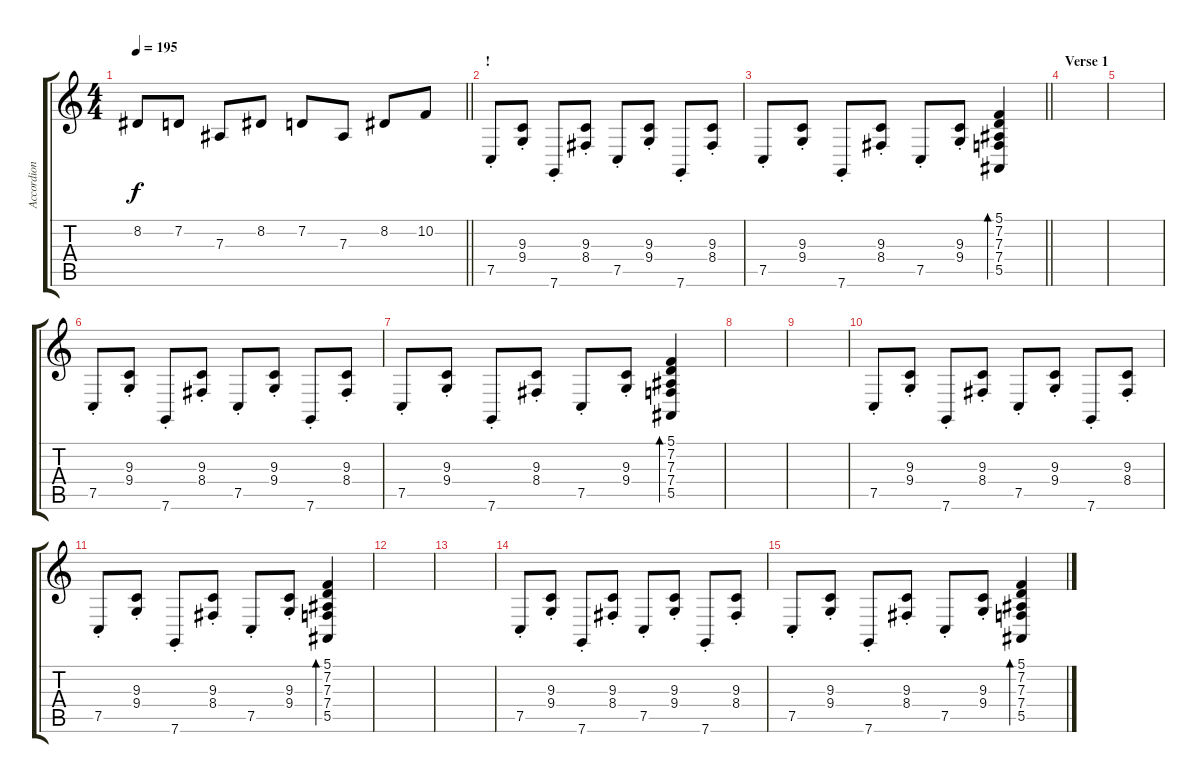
\track ("Accordion" "Accordion") {instrument accordion}
\staff {score tabs}
\tuning (C4 G3 Eb3 Bb2 F2 C2) {hide}
\ts (4 4)
\tempo 195
\clef g2
\barLineRight lightlight
\ks c
8.2.8{dy f} 7.2.8 7.3.8 8.2.8 7.2.8 7.3.8 8.2.8 10.2.8 |
\section ("" "!")
7.5{st}.8 (9.3{st} 9.4{st}).8 7.6{st}.8 (9.3 8.4{st}).8 7.5{st}.8 (9.3{st} 9.4{st}).8 7.6{st}.8 (9.3 8.4{st}).8 |
\barLineRight lightlight
7.5{st}.8 (9.3{st} 9.4{st}).8 7.6{st}.8 (9.3 8.4{st}).8 7.5{st}.8 (9.3{st} 9.4{st}).8 (5.1 7.2 7.3 7.4 5.5).4{bd 240} |
\section ("" "Verse 1")
|
|
7.5{st}.8 (9.3{st} 9.4{st}).8 7.6{st}.8 (9.3 8.4{st}).8 7.5{st}.8 (9.3{st} 9.4{st}).8 7.6{st}.8 (9.3 8.4{st}).8 |
7.5{st}.8 (9.3{st} 9.4{st}).8 7.6{st}.8 (9.3 8.4{st}).8 7.5{st}.8 (9.3{st} 9.4{st}).8 (5.1 7.2 7.3 7.4 5.5).4{bd 240} |
|
|
7.5{st}.8 (9.3{st} 9.4{st}).8 7.6{st}.8 (9.3 8.4{st}).8 7.5{st}.8 (9.3{st} 9.4{st}).8 7.6{st}.8 (9.3 8.4{st}).8 |
7.5{st}.8 (9.3{st} 9.4{st}).8 7.6{st}.8 (9.3 8.4{st}).8 7.5{st}.8 (9.3{st} 9.4{st}).8 (5.1 7.2 7.3 7.4 5.5).4{bd 240} |
|
|
7.5{st}.8 (9.3{st} 9.4{st}).8 7.6{st}.8 (9.3 8.4{st}).8 7.5{st}.8 (9.3{st} 9.4{st}).8 7.6{st}.8 (9.3 8.4{st}).8 |
7.5{st}.8 (9.3{st} 9.4{st}).8 7.6{st}.8 (9.3 8.4{st}).8 7.5{st}.8 (9.3{st} 9.4{st}).8 (5.1 7.2 7.3 7.4 5.5).4{bd 240}
